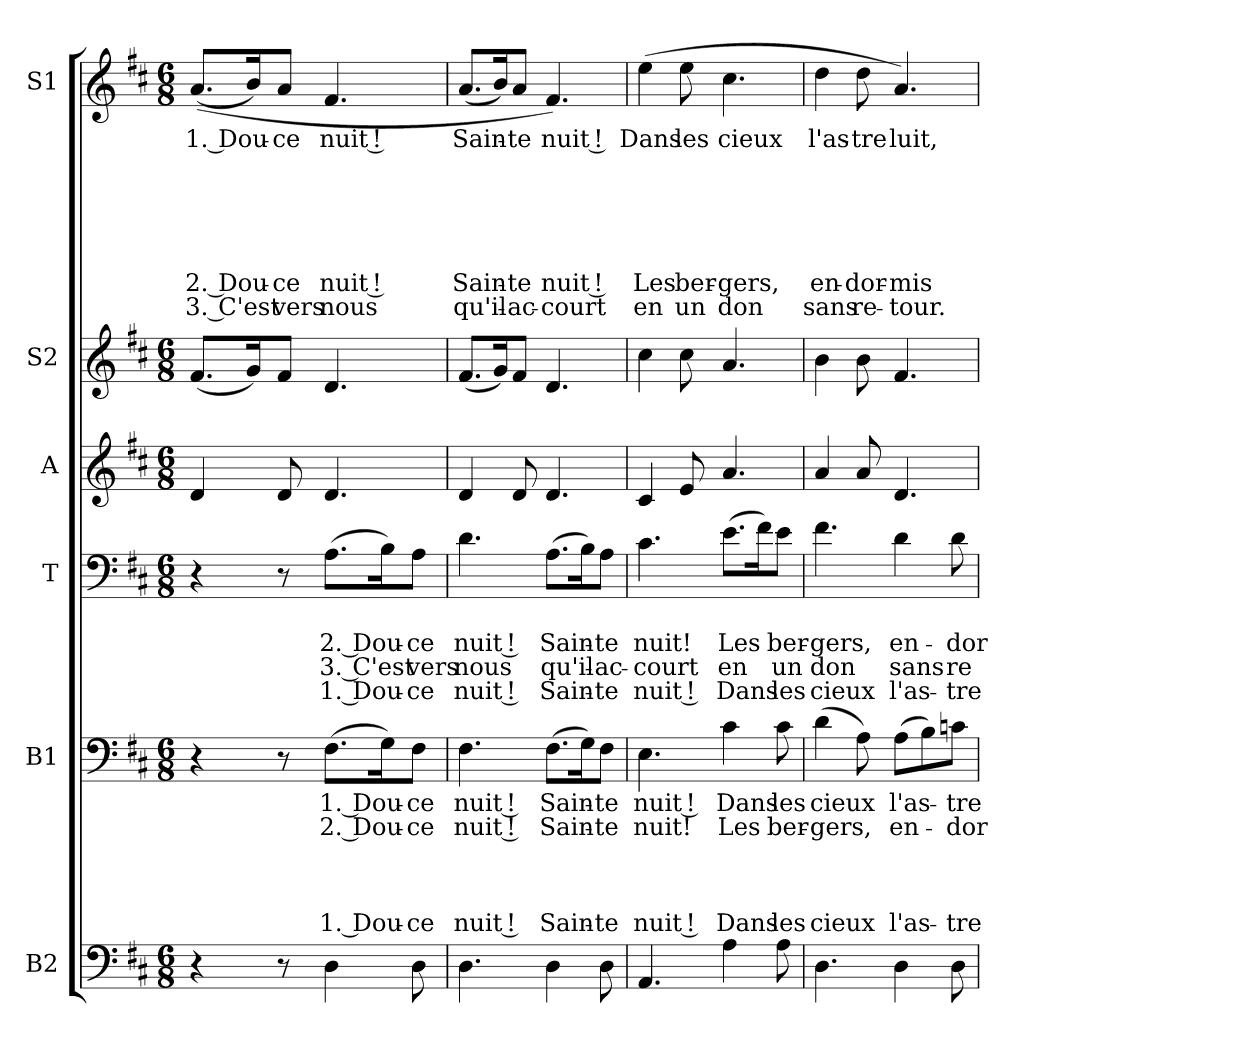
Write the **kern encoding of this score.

**kern	**kern	**text	**text	**text	**text	**text	**text	**kern	**text	**text	**text	**text	**kern	**kern	**kern	**text	**text	**text	**text	**text	**text	**text	**text
*part6	*part5	*part5	*part5	*part5	*part5	*part5	*part5	*part4	*part4	*part4	*part4	*part4	*part3	*part2	*part1	*part1	*part1	*part1	*part1	*part1	*part1	*part1	*part1
*staff6	*staff5	*staff5	*staff5	*staff5	*staff5	*staff5	*staff5	*staff4	*staff4	*staff4	*staff4	*staff4	*staff3	*staff2	*staff1	*staff1	*staff1	*staff1	*staff1	*staff1	*staff1	*staff1	*staff1
*I"B2	*I"B1	*	*	*	*	*	*	*I"T	*	*	*	*	*I"A	*I"S2	*I"S1	*	*	*	*	*	*	*	*
*	*I'B	*	*	*	*	*	*	*	*	*	*	*	*	*	*	*	*	*	*	*	*	*	*
*clefF4	*clefF4	*	*	*	*	*	*	*clefF4	*	*	*	*	*clefG2	*clefG2	*clefG2	*	*	*	*	*	*	*	*
*k[f#c#]	*k[f#c#]	*	*	*	*	*	*	*k[f#c#]	*	*	*	*	*k[f#c#]	*k[f#c#]	*k[f#c#]	*	*	*	*	*	*	*	*
*D:	*D:	*	*	*	*	*	*	*D:	*	*	*	*	*D:	*D:	*D:	*	*	*	*	*	*	*	*
*M6/8	*M6/8	*	*	*	*	*	*	*M6/8	*	*	*	*	*M6/8	*M6/8	*M6/8	*	*	*	*	*	*	*	*
*MM50	*MM50	*	*	*	*	*	*	*MM50	*	*	*	*	*MM50	*MM50	*MM50	*	*	*	*	*	*	*	*
=1	=1	=1	=1	=1	=1	=1	=1	=1	=1	=1	=1	=1	=1	=1	=1	=1	=1	=1	=1	=1	=1	=1	=1
!	!	!	!	!	!	!	!	!	!	!	!	!	!	!	!	!LO:LY:b	!	!	!	!	!	!LO:LY:b	!LO:LY:b
4r	4r	.	.	.	.	.	.	4r	.	.	.	.	4d/	(<8.f#/L	(<(>8.a/L	1. Dou-	.	.	.	.	.	2. Dou-	3. C'est
.	.	.	.	.	.	.	.	.	.	.	.	.	.	16g/k)	16b/k)	.	.	.	.	.	.	.	.
!	!	!	!	!	!	!	!	!	!	!	!	!	!	!	!	!LO:LY:b	!	!	!	!	!	!LO:LY:b	!LO:LY:b
8r	8r	.	.	.	.	.	.	8r	.	.	.	.	8d/	8f#/J	8a/J	-ce	.	.	.	.	.	-ce	vers
!	!	!LO:LY:b	!LO:LY:b	!	!	!	!LO:LY:b	!	!	!LO:LY:b	!LO:LY:b	!LO:LY:b	!	!	!	!LO:LY:b	!	!	!	!	!	!LO:LY:b	!LO:LY:b
4D\	(>8.F#\L	1. Dou-	2. Dou-	.	.	.	1. Dou-	(>8.A\L	.	2. Dou-	3. C'est	1. Dou-	4.d/	4.d/	4.f#/	nuit !	.	.	.	.	.	nuit !	nous
.	16G\k)	.	.	.	.	.	.	16B\k)	.	.	.	.	.	.	.	.	.	.	.	.	.	.	.
!	!	!LO:LY:b	!LO:LY:b	!	!	!	!LO:LY:b	!	!	!LO:LY:b	!LO:LY:b	!LO:LY:b	!	!	!	!	!	!	!	!	!	!	!
8D\	8F#\J	-ce	-ce	.	.	.	-ce	8A\J	.	-ce	vers	-ce	.	.	.	.	.	.	.	.	.	.	.
=2	=2	=2	=2	=2	=2	=2	=2	=2	=2	=2	=2	=2	=2	=2	=2	=2	=2	=2	=2	=2	=2	=2	=2
!	!	!LO:LY:b	!LO:LY:b	!	!	!	!LO:LY:b	!	!	!LO:LY:b	!LO:LY:b	!LO:LY:b	!	!	!	!LO:LY:b	!	!	!	!	!	!LO:LY:b	!LO:LY:b
4.D\	4.F#\	nuit !	nuit !	.	.	.	nuit !	4.d\	.	nuit !	nous	nuit !	4d/	(<8.f#/L	(<8.a/L	Sain-	.	.	.	.	.	Sain-	qu'il-
.	.	.	.	.	.	.	.	.	.	.	.	.	.	16g/k)	16b/k)	.	.	.	.	.	.	.	.
!	!	!	!	!	!	!	!	!	!	!	!	!	!	!	!	!LO:LY:b	!	!	!	!	!	!LO:LY:b	!LO:LY:b
.	.	.	.	.	.	.	.	.	.	.	.	.	8d/	8f#/J	8a/J	-te	.	.	.	.	.	-te	-ac-
!	!	!LO:LY:b	!LO:LY:b	!	!	!	!LO:LY:b	!	!	!LO:LY:b	!LO:LY:b	!LO:LY:b	!	!	!	!LO:LY:b	!	!	!	!	!	!LO:LY:b	!LO:LY:b
4D\	(>8.F#\L	Sain-	Sain-	.	.	.	Sain-	(>8.A\L	.	Sain-	qu'il-	Sain-	4.d/	4.d/	4.f#/)	nuit !	.	.	.	.	.	nuit !	-court
.	16G\k)	.	.	.	.	.	.	16B\k)	.	.	.	.	.	.	.	.	.	.	.	.	.	.	.
!	!	!LO:LY:b	!LO:LY:b	!	!	!	!LO:LY:b	!	!	!LO:LY:b	!LO:LY:b	!LO:LY:b	!	!	!	!	!	!	!	!	!	!	!
8D\	8F#\J	-te	-te	.	.	.	-te	8A\J	.	-te	-ac-	-te	.	.	.	.	.	.	.	.	.	.	.
=3	=3	=3	=3	=3	=3	=3	=3	=3	=3	=3	=3	=3	=3	=3	=3	=3	=3	=3	=3	=3	=3	=3	=3
!	!	!LO:LY:b	!LO:LY:b	!	!	!	!LO:LY:b	!	!	!LO:LY:b	!LO:LY:b	!LO:LY:b	!	!	!	!LO:LY:b	!	!	!	!	!	!LO:LY:b	!LO:LY:b
4.AA/	4.E\	nuit !	nuit!	.	.	.	nuit !	4.c#\	.	nuit!	-court	nuit !	4c#/	4cc#\	(>4ee\	Dans	.	.	.	.	.	Les	en
!	!	!	!	!	!	!	!	!	!	!	!	!	!	!	!	!LO:LY:b	!	!	!	!	!	!LO:LY:b	!LO:LY:b
.	.	.	.	.	.	.	.	.	.	.	.	.	8e/	8cc#\	8ee\	les	.	.	.	.	.	ber-	un
!	!	!LO:LY:b	!LO:LY:b	!	!	!	!LO:LY:b	!	!	!LO:LY:b	!LO:LY:b	!LO:LY:b	!	!	!	!LO:LY:b	!	!	!	!	!	!LO:LY:b	!LO:LY:b
4A\	4c#\	Dans	Les	.	.	.	Dans	(>8.e\L	.	Les	en	Dans	4.a/	4.a/	4.cc#\	cieux	.	.	.	.	.	-gers,	don
.	.	.	.	.	.	.	.	16f#\k)	.	.	.	.	.	.	.	.	.	.	.	.	.	.	.
!	!	!LO:LY:b	!LO:LY:b	!	!	!	!LO:LY:b	!	!	!LO:LY:b	!LO:LY:b	!LO:LY:b	!	!	!	!	!	!	!	!	!	!	!
8A\	8c#\	les	ber-	.	.	.	les	8e\J	.	ber-	un	les	.	.	.	.	.	.	.	.	.	.	.
=4	=4	=4	=4	=4	=4	=4	=4	=4	=4	=4	=4	=4	=4	=4	=4	=4	=4	=4	=4	=4	=4	=4	=4
!	!	!LO:LY:b	!LO:LY:b	!	!	!	!LO:LY:b	!	!	!LO:LY:b	!LO:LY:b	!LO:LY:b	!	!	!	!LO:LY:b	!	!	!	!	!	!LO:LY:b	!LO:LY:b
4.D\	(>4d\	cieux	-gers,	.	.	.	cieux	4.f#\	.	-gers,	don	cieux	4a/	4b\	4dd\	l'as-	.	.	.	.	.	en-	sans
!	!	!	!	!	!	!	!	!	!	!	!	!	!	!	!	!LO:LY:b	!	!	!	!	!	!LO:LY:b	!LO:LY:b
.	8A\)	.	.	.	.	.	.	.	.	.	.	.	8a/	8b\	8dd\	-tre	.	.	.	.	.	-dor-	re-
!	!	!LO:LY:b	!LO:LY:b	!	!	!	!LO:LY:b	!	!	!LO:LY:b	!LO:LY:b	!LO:LY:b	!	!	!	!LO:LY:b	!	!	!	!	!	!LO:LY:b	!LO:LY:b
4D\	(>8A\L	l'as-	en-	.	.	.	l'as-	4d\	.	en-	sans	l'as-	4.d/	4.f#/	4.a/)	luit,	.	.	.	.	.	-mis	-tour.
.	8B\)	.	.	.	.	.	.	.	.	.	.	.	.	.	.	.	.	.	.	.	.	.	.
!	!	!LO:LY:b	!LO:LY:b	!	!	!	!LO:LY:b	!	!	!LO:LY:b	!LO:LY:b	!LO:LY:b	!	!	!	!	!	!	!	!	!	!	!
8D\	8cn\J	-tre	-dor	.	.	.	-tre	8d\	.	-dor	re-	-tre	.	.	.	.	.	.	.	.	.	.	.
=	=	=	=	=	=	=	=	=	=	=	=	=	=	=	=	=	=	=	=	=	=	=	=
*-	*-	*-	*-	*-	*-	*-	*-	*-	*-	*-	*-	*-	*-	*-	*-	*-	*-	*-	*-	*-	*-	*-	*-
